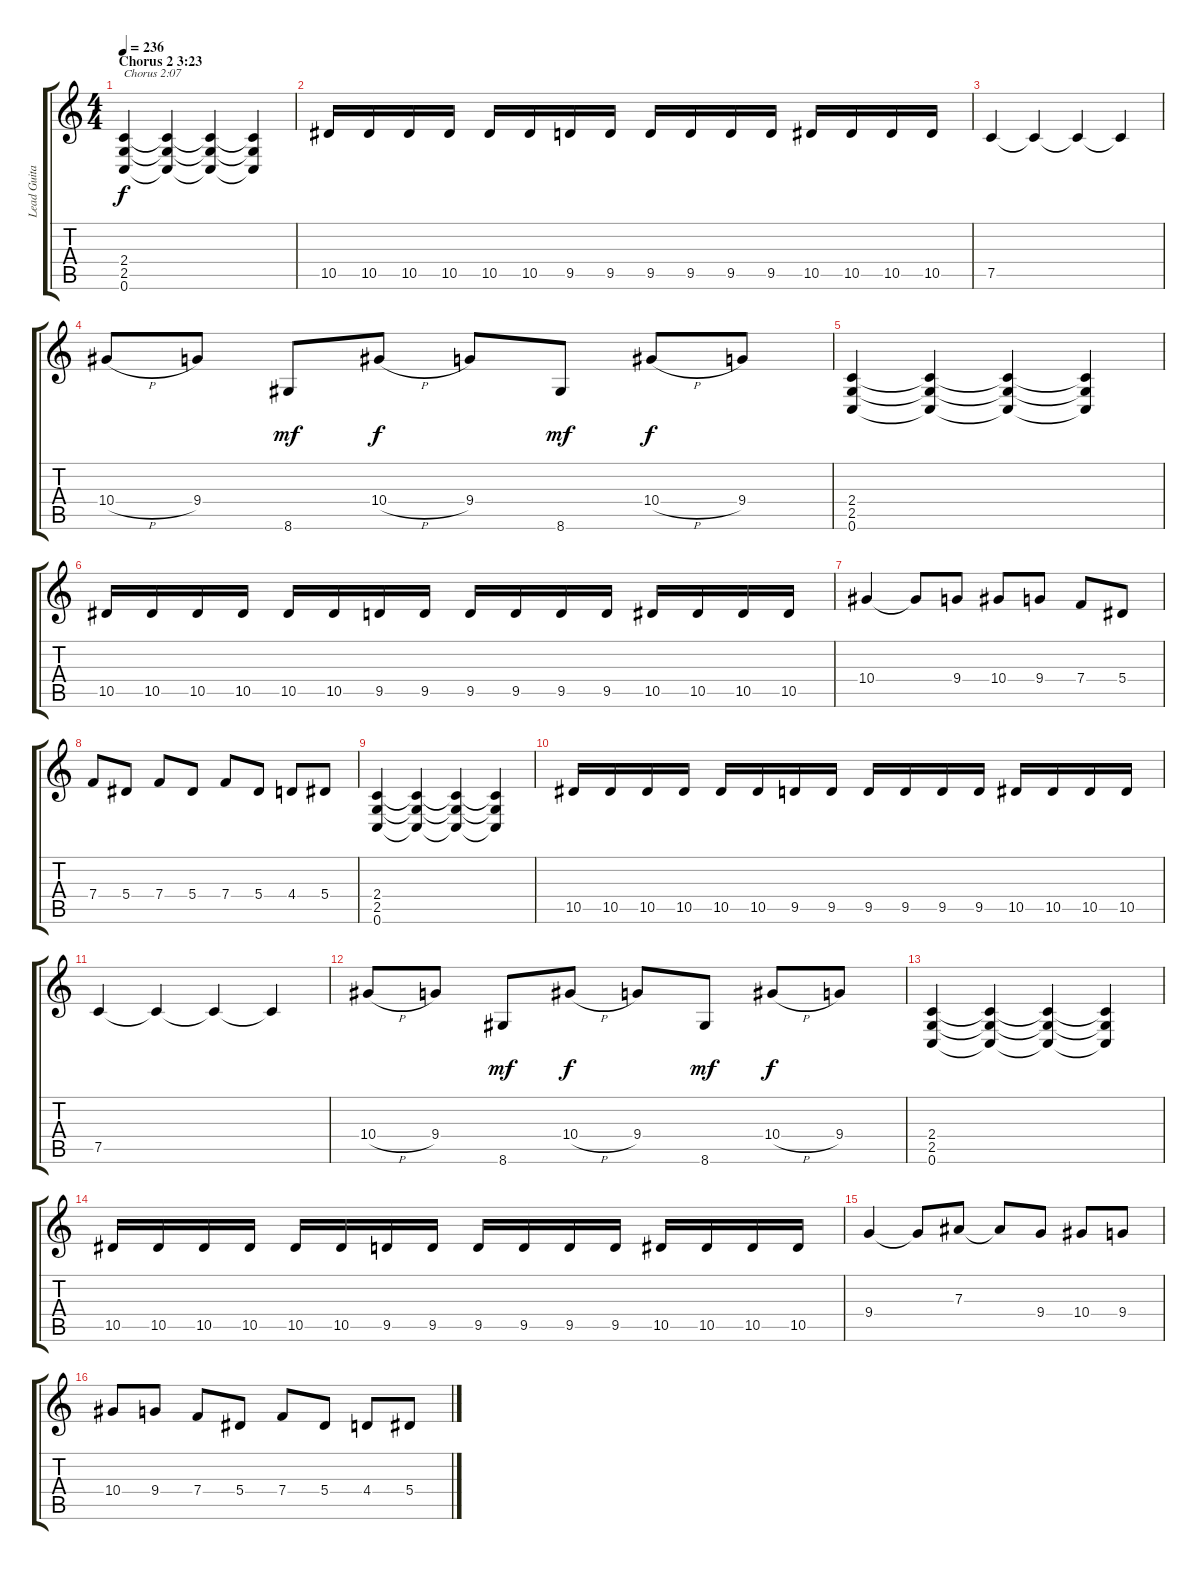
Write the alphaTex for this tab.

\track ("Lead Guitar (David Blomquist)" "Lead Guita") {instrument overdrivenguitar}
\staff {score tabs}
\tuning (C4 G3 Eb3 Bb2 F2 C2) {hide}
\ts (4 4)
\section ("" "Chorus 2 3:23")
\tempo 236
\clef g2
\ks c
(2.4 2.5 0.6).4{txt "Chorus 2:07" dy f} (2.4{t} 2.5{t} 0.6{t}).4 (2.4{t} 2.5{t} 0.6{t}).4 (2.4{t} 2.5{t} 0.6{t}).4 |
10.5.16 10.5.16 10.5.16 10.5.16 10.5.16 10.5.16 9.5.16 9.5.16 9.5.16 9.5.16 9.5.16 9.5.16 10.5.16 10.5.16 10.5.16 10.5.16 |
7.5.4 7.5{t}.4 7.5{t}.4 7.5{t}.4 |
10.4{h}.8 9.4.8 8.6.8{dy mf} 10.4{h}.8{dy f} 9.4.8 8.6.8{dy mf} 10.4{h}.8{dy f} 9.4.8 |
(2.4 2.5 0.6).4 (2.4{t} 2.5{t} 0.6{t}).4 (2.4{t} 2.5{t} 0.6{t}).4 (2.4{t} 2.5{t} 0.6{t}).4 |
10.5.16 10.5.16 10.5.16 10.5.16 10.5.16 10.5.16 9.5.16 9.5.16 9.5.16 9.5.16 9.5.16 9.5.16 10.5.16 10.5.16 10.5.16 10.5.16 |
10.4.4 10.4{t}.8 9.4.8 10.4.8 9.4.8 7.4.8 5.4.8 |
7.4.8 5.4.8 7.4.8 5.4.8 7.4.8 5.4.8 4.4.8 5.4.8 |
(2.4 2.5 0.6).4 (2.4{t} 2.5{t} 0.6{t}).4 (2.4{t} 2.5{t} 0.6{t}).4 (2.4{t} 2.5{t} 0.6{t}).4 |
10.5.16 10.5.16 10.5.16 10.5.16 10.5.16 10.5.16 9.5.16 9.5.16 9.5.16 9.5.16 9.5.16 9.5.16 10.5.16 10.5.16 10.5.16 10.5.16 |
7.5.4 7.5{t}.4 7.5{t}.4 7.5{t}.4 |
10.4{h}.8 9.4.8 8.6.8{dy mf} 10.4{h}.8{dy f} 9.4.8 8.6.8{dy mf} 10.4{h}.8{dy f} 9.4.8 |
(2.4 2.5 0.6).4 (2.4{t} 2.5{t} 0.6{t}).4 (2.4{t} 2.5{t} 0.6{t}).4 (2.4{t} 2.5{t} 0.6{t}).4 |
10.5.16 10.5.16 10.5.16 10.5.16 10.5.16 10.5.16 9.5.16 9.5.16 9.5.16 9.5.16 9.5.16 9.5.16 10.5.16 10.5.16 10.5.16 10.5.16 |
9.4.4 9.4{t}.8 7.3.8 7.3{t}.8 9.4.8 10.4.8 9.4.8 |
10.4.8 9.4.8 7.4.8 5.4.8 7.4.8 5.4.8 4.4.8 5.4.8
